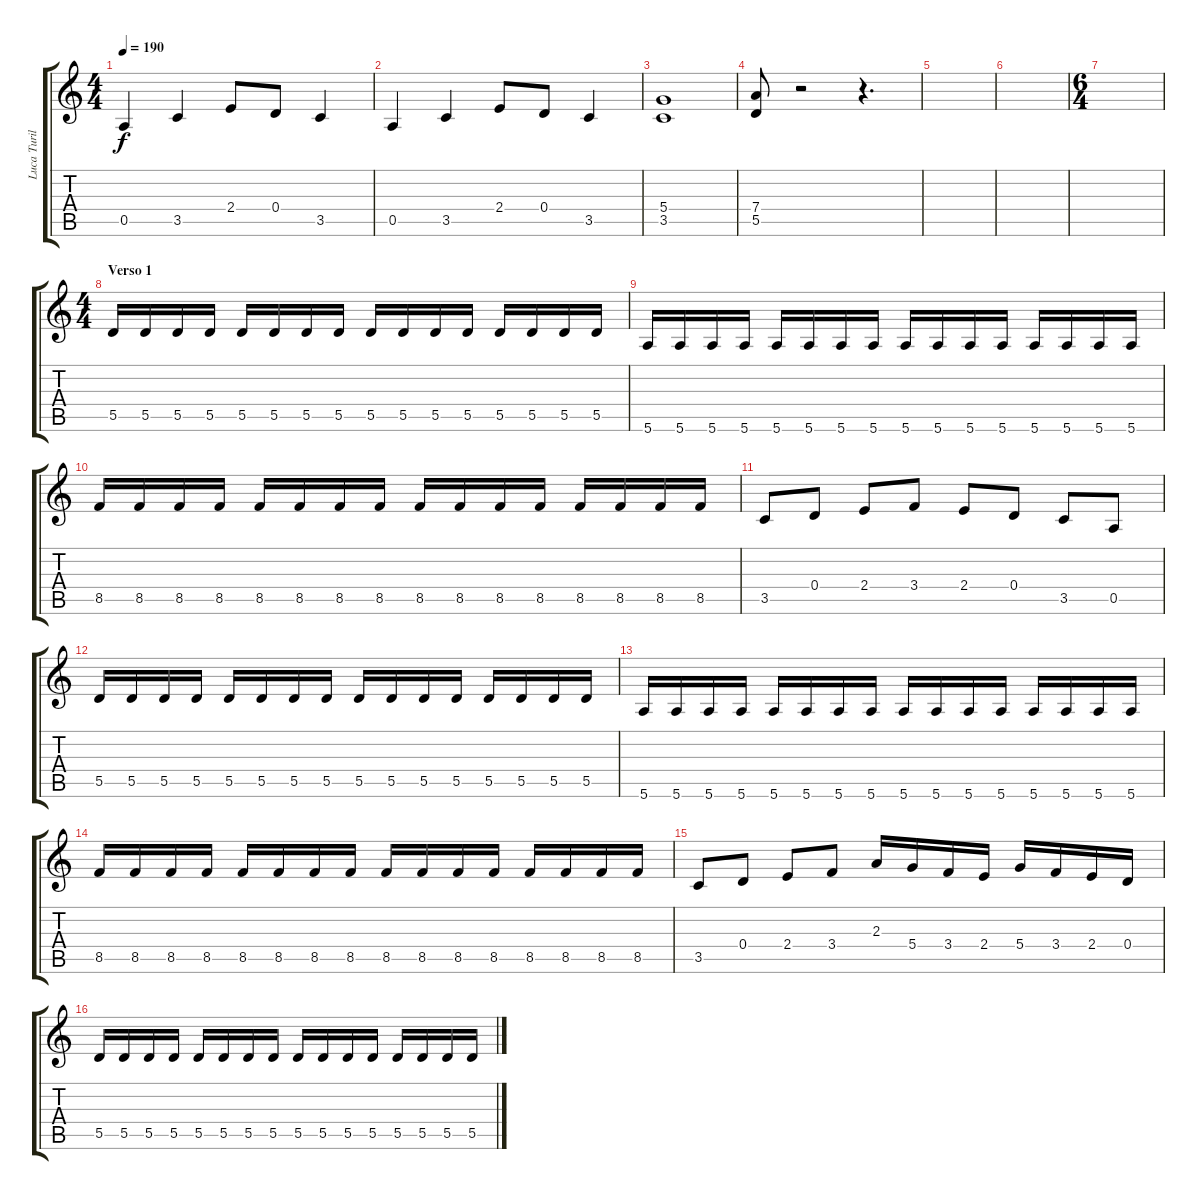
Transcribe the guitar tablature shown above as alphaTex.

\track ("Luca Turilli" "Luca Turil") {instrument distortionguitar}
\staff {score tabs}
\tuning (E4 B3 G3 D3 A2 E2) {hide}
\ts (4 4)
\tempo 190
\clef g2
\ks c
0.5.4{dy f} 3.5.4 2.4.8 0.4.8 3.5.4 |
0.5.4 3.5.4 2.4.8 0.4.8 3.5.4 |
(5.4 3.5).1 |
\section ("" "")
(7.4 5.5).8 r.2 r.4{d} |
|
|
\ts (6 4)
|
\ts (4 4)
\section ("" "Verso 1")
5.5.16{volume 16} 5.5.16 5.5.16 5.5.16 5.5.16 5.5.16 5.5.16 5.5.16 5.5.16 5.5.16 5.5.16 5.5.16 5.5.16 5.5.16 5.5.16 5.5.16 |
5.6.16 5.6.16 5.6.16 5.6.16 5.6.16 5.6.16 5.6.16 5.6.16 5.6.16 5.6.16 5.6.16 5.6.16 5.6.16 5.6.16 5.6.16 5.6.16 |
8.5.16 8.5.16 8.5.16 8.5.16 8.5.16 8.5.16 8.5.16 8.5.16 8.5.16 8.5.16 8.5.16 8.5.16 8.5.16 8.5.16 8.5.16 8.5.16 |
3.5.8 0.4.8 2.4.8 3.4.8 2.4.8 0.4.8 3.5.8 0.5.8 |
5.5.16 5.5.16 5.5.16 5.5.16 5.5.16 5.5.16 5.5.16 5.5.16 5.5.16 5.5.16 5.5.16 5.5.16 5.5.16 5.5.16 5.5.16 5.5.16 |
5.6.16 5.6.16 5.6.16 5.6.16 5.6.16 5.6.16 5.6.16 5.6.16 5.6.16 5.6.16 5.6.16 5.6.16 5.6.16 5.6.16 5.6.16 5.6.16 |
8.5.16 8.5.16 8.5.16 8.5.16 8.5.16 8.5.16 8.5.16 8.5.16 8.5.16 8.5.16 8.5.16 8.5.16 8.5.16 8.5.16 8.5.16 8.5.16 |
3.5.8 0.4.8 2.4.8 3.4.8 2.3.16 5.4.16 3.4.16 2.4.16 5.4.16 3.4.16 2.4.16 0.4.16 |
5.5.16 5.5.16 5.5.16 5.5.16 5.5.16 5.5.16 5.5.16 5.5.16 5.5.16 5.5.16 5.5.16 5.5.16 5.5.16 5.5.16 5.5.16 5.5.16
